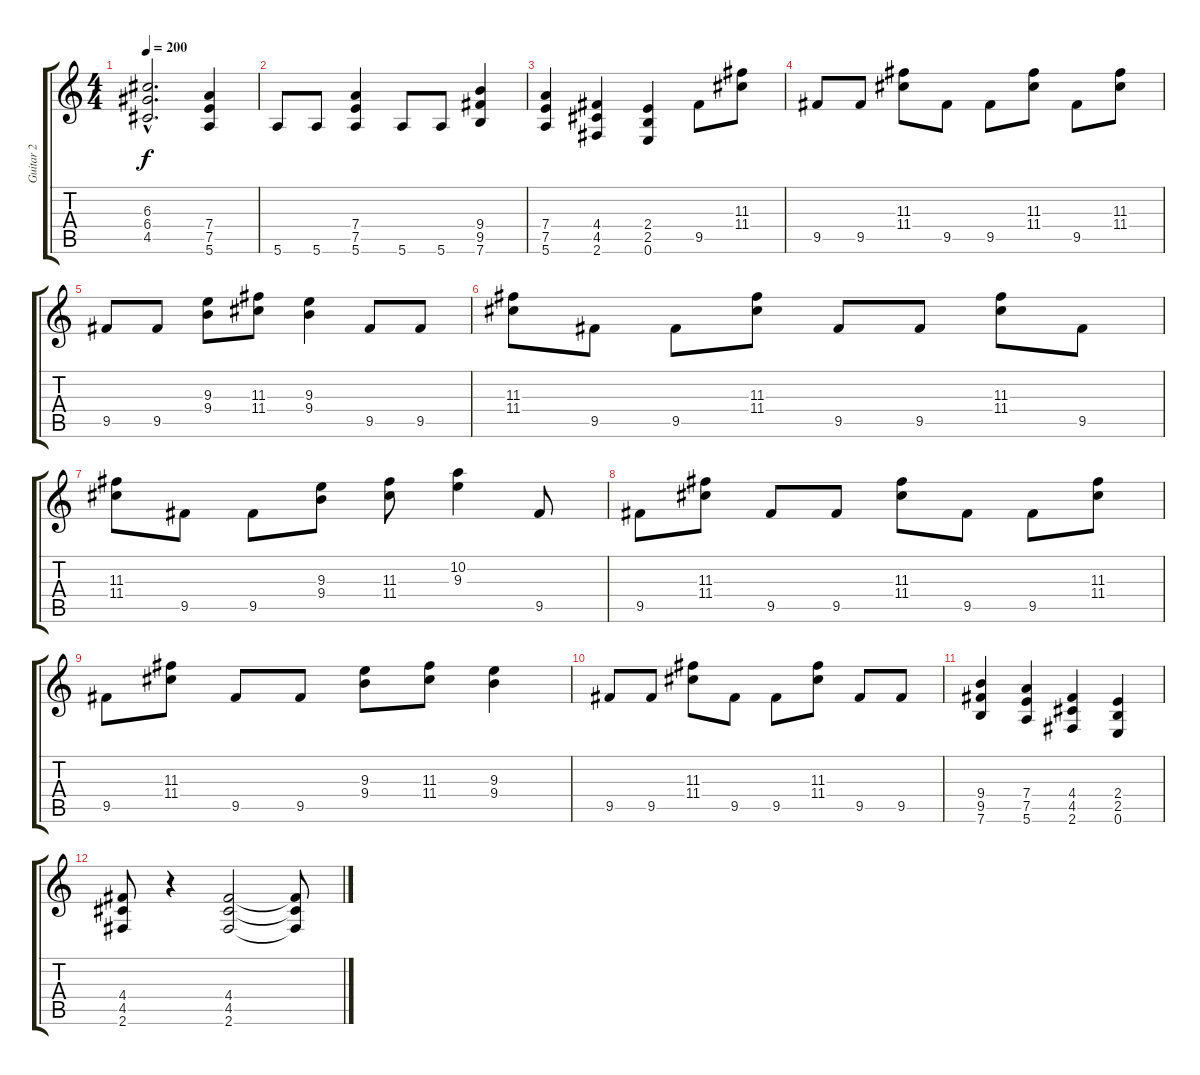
\track ("Guitar 2" "Guitar 2") {instrument acousticguitarnylon}
\staff {score tabs}
\tuning (E4 B3 G3 D3 A2 E2) {hide}
\ts (4 4)
\tempo 200
\clef g2
\ks c
(6.3{hac t} 6.4{hac t} 4.5{hac t}).2{d dy f} (7.4 7.5 5.6).4 |
5.6.8 5.6.8 (7.4 7.5 5.6).4 5.6.8 5.6.8 (9.4 9.5 7.6).4 |
(7.4 7.5 5.6).4 (4.4 4.5 2.6).4 (2.4 2.5 0.6).4 9.5.8 (11.3 11.4).8 |
9.5.8 9.5.8 (11.3 11.4).8 9.5.8 9.5.8 (11.3 11.4).8 9.5.8 (11.3 11.4).8 |
9.5.8 9.5.8 (9.3 9.4).8 (11.3 11.4).8 (9.3 9.4).4 9.5.8 9.5.8 |
(11.3 11.4).8 9.5.8 9.5.8 (11.3 11.4).8 9.5.8 9.5.8 (11.3 11.4).8 9.5.8 |
(11.3 11.4).8 9.5.8 9.5.8 (9.3 9.4).8 (11.3 11.4).8 (10.2 9.3).4 9.5.8 |
9.5.8 (11.3 11.4).8 9.5.8 9.5.8 (11.3 11.4).8 9.5.8 9.5.8 (11.3 11.4).8 |
9.5.8 (11.3 11.4).8 9.5.8 9.5.8 (9.3 9.4).8 (11.3 11.4).8 (9.3 9.4).4 |
9.5.8 9.5.8 (11.3 11.4).8 9.5.8 9.5.8 (11.3 11.4).8 9.5.8 9.5.8 |
(9.4 9.5 7.6).4 (7.4 7.5 5.6).4 (4.4 4.5 2.6).4 (2.4 2.5 0.6).4 |
(4.4 4.5 2.6).8 r.4 (4.4 4.5 2.6).2 (4.4{t} 4.5{t} 2.6{t}).8
